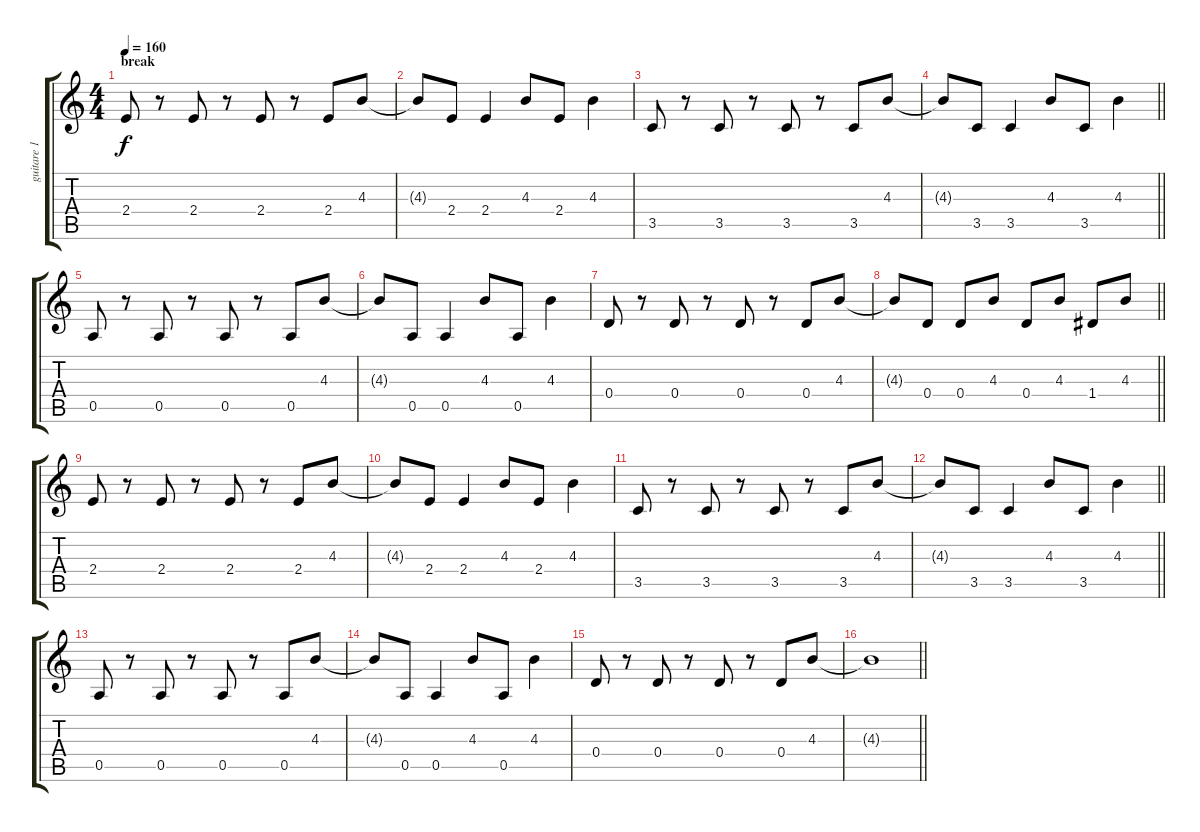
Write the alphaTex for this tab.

\track ("guitare 1" "guitare 1") {instrument overdrivenguitar}
\staff {score tabs}
\tuning (E4 B3 G3 D3 A2 E2) {hide}
\ts (4 4)
\section ("" "break")
\tempo 160
\clef g2
\ks c
2.4.8{dy f} r.8 2.4.8 r.8 2.4.8 r.8 2.4.8 4.3.8 |
4.3{t}.8 2.4.8 2.4.4 4.3.8 2.4.8 4.3.4 |
3.5.8 r.8 3.5.8 r.8 3.5.8 r.8 3.5.8 4.3.8 |
\barLineRight lightlight
4.3{t}.8 3.5.8 3.5.4 4.3.8 3.5.8 4.3.4 |
0.5.8 r.8 0.5.8 r.8 0.5.8 r.8 0.5.8 4.3.8 |
4.3{t}.8 0.5.8 0.5.4 4.3.8 0.5.8 4.3.4 |
0.4.8 r.8 0.4.8 r.8 0.4.8 r.8 0.4.8 4.3.8 |
\barLineRight lightlight
4.3{t}.8 0.4.8 0.4.8 4.3.8 0.4.8 4.3.8 1.4.8 4.3.8 |
2.4.8 r.8 2.4.8 r.8 2.4.8 r.8 2.4.8 4.3.8 |
4.3{t}.8 2.4.8 2.4.4 4.3.8 2.4.8 4.3.4 |
3.5.8 r.8 3.5.8 r.8 3.5.8 r.8 3.5.8 4.3.8 |
\barLineRight lightlight
4.3{t}.8 3.5.8 3.5.4 4.3.8 3.5.8 4.3.4 |
0.5.8 r.8 0.5.8 r.8 0.5.8 r.8 0.5.8 4.3.8 |
4.3{t}.8 0.5.8 0.5.4 4.3.8 0.5.8 4.3.4 |
0.4.8 r.8 0.4.8 r.8 0.4.8 r.8 0.4.8 4.3.8 |
\barLineRight lightlight
4.3{t}.1
